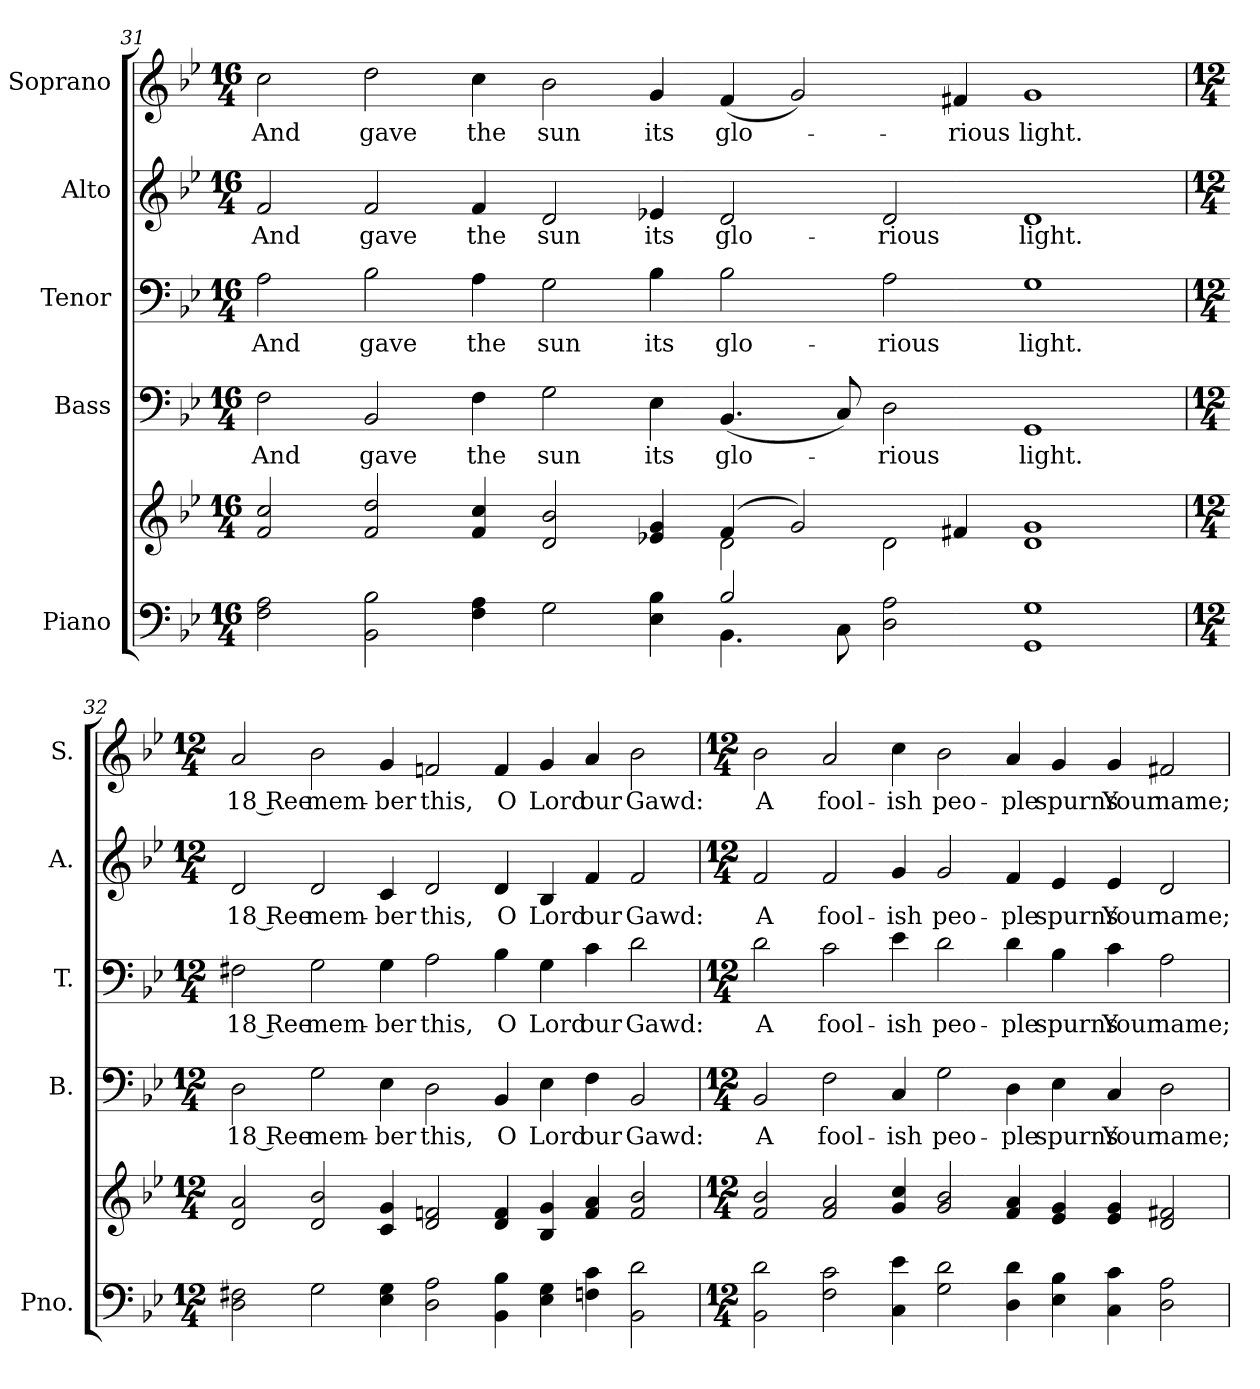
**kern	**kern	**kern	**text	**kern	**text	**kern	**text	**kern	**text
*part5	*part5	*part4	*part4	*part3	*part3	*part2	*part2	*part1	*part1
*staff6	*staff5	*staff4	*staff4	*staff3	*staff3	*staff2	*staff2	*staff1	*staff1
*I"Piano	*	*I"Bass	*	*I"Tenor	*	*I"Alto	*	*I"Soprano	*
*I'Pno.	*	*I'B.	*	*I'T.	*	*I'A.	*	*I'S.	*
!!LO:PB:g=z
*clefF4	*clefG2	*clefF4	*	*clefF4	*	*clefG2	*	*clefG2	*
*k[b-e-]	*k[b-e-]	*k[b-e-]	*	*k[b-e-]	*	*k[b-e-]	*	*k[b-e-]	*
*B-:	*B-:	*B-:	*	*B-:	*	*B-:	*	*B-:	*
*M16/4	*M16/4	*M16/4	*	*M16/4	*	*M16/4	*	*M16/4	*
=31	=31	=31	=31	=31	=31	=31	=31	=31	=31
*^	*^	*	*	*	*	*	*	*	*
!	!	!	!	!	!LO:LY:b:color=#000000	!	!	!	!	!	!
!	!	!	!	!	!	!	!LO:LY:b:color=#000000	!	!	!	!
!	!	!	!	!	!	!	!	!	!LO:LY:b:color=#000000	!	!
!	!	!	!	!	!	!	!	!	!	!	!LO:LY:b:color=#000000
2Fi\ 2Ai	1ryy	2fi/ 2cci	1ryy	2Fi\	And	2Ai\	And	2fi/	And	2cci\	And
!	!	!	!	!	!LO:LY:b:color=#000000	!	!	!	!	!	!
!	!	!	!	!	!	!	!LO:LY:b:color=#000000	!	!	!	!
!	!	!	!	!	!	!	!	!	!LO:LY:b:color=#000000	!	!
!	!	!	!	!	!	!	!	!	!	!	!LO:LY:b:color=#000000
2BB-i\ 2B-i	.	2fi/ 2ddi	.	2BB-i/	gave	2B-i\	gave	2fi/	gave	2ddi\	gave
!	!	!	!	!	!LO:LY:b:color=#000000	!	!	!	!	!	!
!	!	!	!	!	!	!	!LO:LY:b:color=#000000	!	!	!	!
!	!	!	!	!	!	!	!	!	!LO:LY:b:color=#000000	!	!
!	!	!	!	!	!	!	!	!	!	!	!LO:LY:b:color=#000000
4Fi\ 4Ai	1ryy	4fi/ 4cci	1ryy	4Fi\	the	4Ai\	the	4fi/	the	4cci\	the
!	!	!	!	!	!LO:LY:b:color=#000000	!	!	!	!	!	!
!	!	!	!	!	!	!	!LO:LY:b:color=#000000	!	!	!	!
!	!	!	!	!	!	!	!	!	!LO:LY:b:color=#000000	!	!
!	!	!	!	!	!	!	!	!	!	!	!LO:LY:b:color=#000000
2Gi\	.	2di/ 2b-i	.	2Gi\	sun	2Gi\	sun	2di/	sun	2b-i\	sun
!	!	!	!	!	!LO:LY:b:color=#000000	!	!	!	!	!	!
!	!	!	!	!	!	!	!LO:LY:b:color=#000000	!	!	!	!
!	!	!	!	!	!	!	!	!	!LO:LY:b:color=#000000	!	!
!	!	!	!	!	!	!	!	!	!	!	!LO:LY:b:color=#000000
4E-i\ 4B-i	.	4e-Xi/ 4gi	.	4E-i\	its	4B-i\	its	4e-Xi/	its	4gi/	its
!	!	!	!	!	!LO:LY:b:color=#000000	!	!	!	!	!	!
!	!	!	!	!	!	!	!LO:LY:b:color=#000000	!	!	!	!
!	!	!	!	!	!	!	!	!	!LO:LY:b:color=#000000	!	!
!	!	!	!	!	!	!	!	!	!	!	!LO:LY:b:color=#000000
2B-i/	4.BB-i\	(4fi/	2di\	(4.BB-i/	glo-	2B-i\	glo-	2di/	glo-	(4fi/	glo-
.	.	2gi/)	.	.	.	.	.	.	.	2gi/)	.
.	8Ci\	.	.	8Ci/)	.	.	.	.	.	.	.
!	!	!	!	!	!LO:LY:b:color=#000000	!	!	!	!	!	!
!	!	!	!	!	!	!	!LO:LY:b:color=#000000	!	!	!	!
!	!	!	!	!	!	!	!	!	!LO:LY:b:color=#000000	!	!
2Di\ 2Ai	2ryy	.	2di\	2Di\	-rious	2Ai\	-rious	2di/	-rious	.	.
!	!	!	!	!	!	!	!	!	!	!	!LO:LY:b:color=#000000
.	.	4f#Xi/	.	.	.	.	.	.	.	4f#Xi/	-rious
!	!	!	!	!	!LO:LY:b:color=#000000	!	!	!	!	!	!
!	!	!	!	!	!	!	!LO:LY:b:color=#000000	!	!	!	!
!	!	!	!	!	!	!	!	!	!LO:LY:b:color=#000000	!	!
!	!	!	!	!	!	!	!	!	!	!	!LO:LY:b:color=#000000
1GGi 1Gi	1ryy	1di 1gi	1ryy	1GGi	light.	1Gi	light.	1di	light.	1gi	light.
*v	*v	*	*	*	*	*	*	*	*	*	*
*	*v	*v	*	*	*	*	*	*	*	*
!!LO:PB:g=z
=32	=32	=32	=32	=32	=32	=32	=32	=32	=32
*M12/4	*M12/4	*M12/4	*	*M12/4	*	*M12/4	*	*M12/4	*
*^	*^	*	*	*	*	*	*	*	*
!	!	!	!	!	!LO:LY:b:color=#000000	!	!	!	!	!	!
*v	*v	*	*	*	*	*	*	*	*	*	*
*	*v	*v	*	*	*	*	*	*	*	*
*^	*^	*	*	*	*	*	*	*	*
!	!	!	!	!	!	!	!LO:LY:b:color=#000000	!	!	!	!
*v	*v	*	*	*	*	*	*	*	*	*	*
*	*v	*v	*	*	*	*	*	*	*	*
*^	*^	*	*	*	*	*	*	*	*
!	!	!	!	!	!	!	!	!	!LO:LY:b:color=#000000	!	!
*v	*v	*	*	*	*	*	*	*	*	*	*
*	*v	*v	*	*	*	*	*	*	*	*
*^	*^	*	*	*	*	*	*	*	*
!	!	!	!	!	!	!	!	!	!	!	!LO:LY:b:color=#000000
*v	*v	*	*	*	*	*	*	*	*	*	*
*	*v	*v	*	*	*	*	*	*	*	*
2Di\ 2F#Xi	2di/ 2ai	2Di\	18 Ree	2F#Xi\	18 Ree	2di/	18 Ree	2ai/	18 Ree
!	!	!	!LO:LY:b:color=#000000	!	!	!	!	!	!
!	!	!	!	!	!LO:LY:b:color=#000000	!	!	!	!
!	!	!	!	!	!	!	!LO:LY:b:color=#000000	!	!
!	!	!	!	!	!	!	!	!	!LO:LY:b:color=#000000
2Gi\	2di/ 2b-i	2Gi\	mem-	2Gi\	mem-	2di/	mem-	2b-i\	mem-
!	!	!	!LO:LY:b:color=#000000	!	!	!	!	!	!
!	!	!	!	!	!LO:LY:b:color=#000000	!	!	!	!
!	!	!	!	!	!	!	!LO:LY:b:color=#000000	!	!
!	!	!	!	!	!	!	!	!	!LO:LY:b:color=#000000
4E-i\ 4Gi	4ci/ 4gi	4E-i\	-ber	4Gi\	-ber	4ci/	-ber	4gi/	-ber
!	!	!	!LO:LY:b:color=#000000	!	!	!	!	!	!
!	!	!	!	!	!LO:LY:b:color=#000000	!	!	!	!
!	!	!	!	!	!	!	!LO:LY:b:color=#000000	!	!
!	!	!	!	!	!	!	!	!	!LO:LY:b:color=#000000
2Di\ 2Ai	2di/ 2fni	2Di\	this,	2Ai\	this,	2di/	this,	2fni/	this,
!	!	!	!LO:LY:b:color=#000000	!	!	!	!	!	!
!	!	!	!	!	!LO:LY:b:color=#000000	!	!	!	!
!	!	!	!	!	!	!	!LO:LY:b:color=#000000	!	!
!	!	!	!	!	!	!	!	!	!LO:LY:b:color=#000000
4BB-i\ 4B-i	4di/ 4fi	4BB-i/	O	4B-i\	O	4di/	O	4fi/	O
!	!	!	!LO:LY:b:color=#000000	!	!	!	!	!	!
!	!	!	!	!	!LO:LY:b:color=#000000	!	!	!	!
!	!	!	!	!	!	!	!LO:LY:b:color=#000000	!	!
!	!	!	!	!	!	!	!	!	!LO:LY:b:color=#000000
4E-i\ 4Gi	4B-i/ 4gi	4E-i\	Lord	4Gi\	Lord	4B-i/	Lord	4gi/	Lord
!	!	!	!LO:LY:b:color=#000000	!	!	!	!	!	!
!	!	!	!	!	!LO:LY:b:color=#000000	!	!	!	!
!	!	!	!	!	!	!	!LO:LY:b:color=#000000	!	!
!	!	!	!	!	!	!	!	!	!LO:LY:b:color=#000000
4Fni\ 4ci	4fi/ 4ai	4Fi\	our	4ci\	our	4fi/	our	4ai/	our
!	!	!	!LO:LY:b:color=#000000	!	!	!	!	!	!
!	!	!	!	!	!LO:LY:b:color=#000000	!	!	!	!
!	!	!	!	!	!	!	!LO:LY:b:color=#000000	!	!
!	!	!	!	!	!	!	!	!	!LO:LY:b:color=#000000
2BB-i\ 2di	2fi/ 2b-i	2BB-i/	Gawd:	2di\	Gawd:	2fi/	Gawd:	2b-i\	Gawd:
!!LO:PB:g=z
=33	=33	=33	=33	=33	=33	=33	=33	=33	=33
*M12/4	*M12/4	*M12/4	*	*M12/4	*	*M12/4	*	*M12/4	*
!	!	!	!LO:LY:b:color=#000000	!	!	!	!	!	!
!	!	!	!	!	!LO:LY:b:color=#000000	!	!	!	!
!	!	!	!	!	!	!	!LO:LY:b:color=#000000	!	!
!	!	!	!	!	!	!	!	!	!LO:LY:b:color=#000000
2BB-i\ 2di	2fi/ 2b-i	2BB-i/	A	2di\	A	2fi/	A	2b-i\	A
!	!	!	!LO:LY:b:color=#000000	!	!	!	!	!	!
!	!	!	!	!	!LO:LY:b:color=#000000	!	!	!	!
!	!	!	!	!	!	!	!LO:LY:b:color=#000000	!	!
!	!	!	!	!	!	!	!	!	!LO:LY:b:color=#000000
2Fi\ 2ci	2fi/ 2ai	2Fi\	fool-	2ci\	fool-	2fi/	fool-	2ai/	fool-
!	!	!	!LO:LY:b:color=#000000	!	!	!	!	!	!
!	!	!	!	!	!LO:LY:b:color=#000000	!	!	!	!
!	!	!	!	!	!	!	!LO:LY:b:color=#000000	!	!
!	!	!	!	!	!	!	!	!	!LO:LY:b:color=#000000
4Ci\ 4e-i	4gi/ 4cci	4Ci/	-ish	4e-i\	-ish	4gi/	-ish	4cci\	-ish
!	!	!	!LO:LY:b:color=#000000	!	!	!	!	!	!
!	!	!	!	!	!LO:LY:b:color=#000000	!	!	!	!
!	!	!	!	!	!	!	!LO:LY:b:color=#000000	!	!
!	!	!	!	!	!	!	!	!	!LO:LY:b:color=#000000
2Gi\ 2di	2gi/ 2b-i	2Gi\	peo-	2di\	peo-	2gi/	peo-	2b-i\	peo-
!	!	!	!LO:LY:b:color=#000000	!	!	!	!	!	!
!	!	!	!	!	!LO:LY:b:color=#000000	!	!	!	!
!	!	!	!	!	!	!	!LO:LY:b:color=#000000	!	!
!	!	!	!	!	!	!	!	!	!LO:LY:b:color=#000000
4Di\ 4di	4fi/ 4ai	4Di\	-ple	4di\	-ple	4fi/	-ple	4ai/	-ple
!	!	!	!LO:LY:b:color=#000000	!	!	!	!	!	!
!	!	!	!	!	!LO:LY:b:color=#000000	!	!	!	!
!	!	!	!	!	!	!	!LO:LY:b:color=#000000	!	!
!	!	!	!	!	!	!	!	!	!LO:LY:b:color=#000000
4E-i\ 4B-i	4e-i/ 4gi	4E-i\	spurns	4B-i\	spurns	4e-i/	spurns	4gi/	spurns
!	!	!	!LO:LY:b:color=#000000	!	!	!	!	!	!
!	!	!	!	!	!LO:LY:b:color=#000000	!	!	!	!
!	!	!	!	!	!	!	!LO:LY:b:color=#000000	!	!
!	!	!	!	!	!	!	!	!	!LO:LY:b:color=#000000
4Ci\ 4ci	4e-i/ 4gi	4Ci/	Your	4ci\	Your	4e-i/	Your	4gi/	Your
!	!	!	!LO:LY:b:color=#000000	!	!	!	!	!	!
!	!	!	!	!	!LO:LY:b:color=#000000	!	!	!	!
!	!	!	!	!	!	!	!LO:LY:b:color=#000000	!	!
!	!	!	!	!	!	!	!	!	!LO:LY:b:color=#000000
2Di\ 2Ai	2di/ 2f#Xi	2Di\	name;	2Ai\	name;	2di/	name;	2f#Xi/	name;
=	=	=	=	=	=	=	=	=	=
*-	*-	*-	*-	*-	*-	*-	*-	*-	*-
